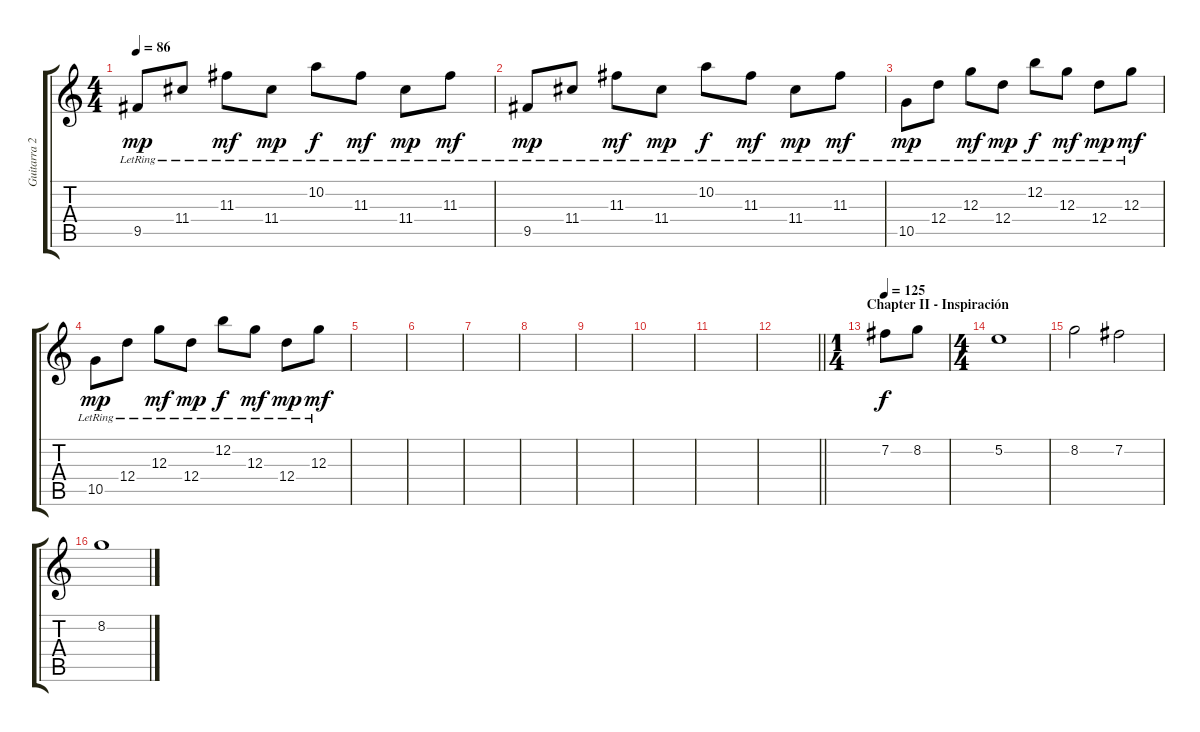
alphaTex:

\track ("Guitarra 2" "Guitarra 2") {instrument acousticguitarnylon}
\staff {score tabs}
\tuning (E4 B3 G3 D3 A2 E2) {hide}
\ts (4 4)
\tempo 86
\clef g2
\ks c
9.5{lr}.8{dy mp} 11.4{lr}.8 11.3{lr}.8{dy mf} 11.4{lr}.8{dy mp} 10.2{lr}.8{dy f} 11.3{lr}.8{dy mf} 11.4{lr}.8{dy mp} 11.3{lr}.8{dy mf} |
9.5{lr}.8{dy mp} 11.4{lr}.8 11.3{lr}.8{dy mf} 11.4{lr}.8{dy mp} 10.2{lr}.8{dy f} 11.3{lr}.8{dy mf} 11.4{lr}.8{dy mp} 11.3{lr}.8{dy mf} |
10.5{lr}.8{dy mp} 12.4{lr}.8 12.3{lr}.8{dy mf} 12.4{lr}.8{dy mp} 12.2{lr}.8{dy f} 12.3{lr}.8{dy mf} 12.4{lr}.8{dy mp} 12.3{lr}.8{dy mf} |
10.5{lr}.8{dy mp} 12.4{lr}.8 12.3{lr}.8{dy mf} 12.4{lr}.8{dy mp} 12.2{lr}.8{dy f} 12.3{lr}.8{dy mf} 12.4{lr}.8{dy mp} 12.3{lr}.8{dy mf} |
|
|
|
|
|
|
|
\barLineRight lightlight
|
\ts (1 4)
\section ("" "Chapter II - Inspiración")
\tempo 125
7.2.8{dy f} 8.2.8 |
\ts (4 4)
5.2.1 |
8.2.2 7.2.2 |
8.2.1
